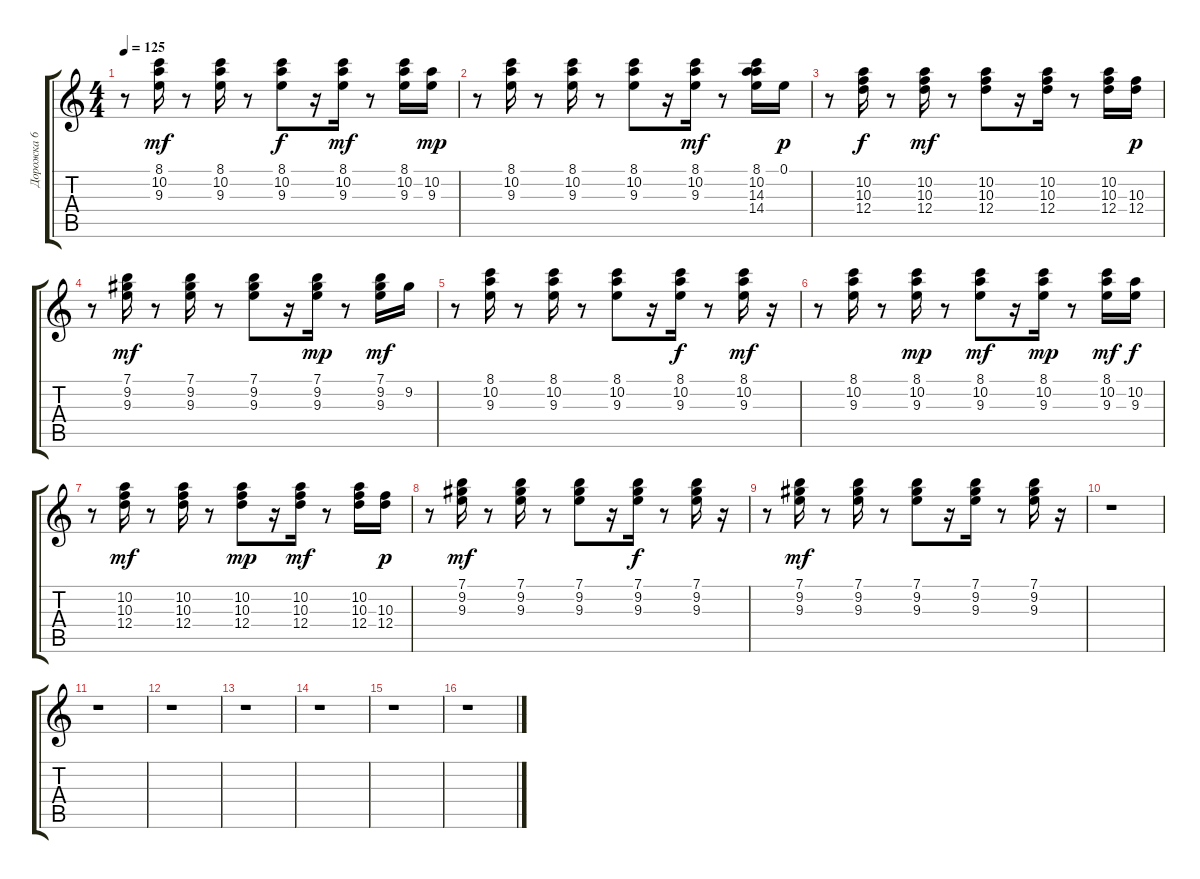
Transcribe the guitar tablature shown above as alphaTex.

\track ("Дорожка 6" "Дорожка 6") {instrument acousticguitarsteel}
\staff {score tabs}
\tuning (E4 B3 G3 D3 A2 E2) {hide}
\ts (4 4)
\tempo 125
\clef g2
\ks c
r.8{dy mp} (8.1 10.2 9.3).16{dy mf} r.8 (8.1 10.2 9.3).16 r.8 (8.1 10.2 9.3).8{dy f} r.16 (8.1 10.2 9.3).16{dy mf} r.8 (8.1 10.2 9.3).16 (10.2 9.3).16{dy mp} |
r.8 (8.1 10.2 9.3).16 r.8 (8.1 10.2 9.3).16 r.8 (8.1 10.2 9.3).8 r.16 (8.1 10.2 9.3).16{dy mf} r.8 (8.1 10.2 14.3 14.4).16 0.1.16{dy p} |
r.8 (10.2 10.3 12.4).16{dy f} r.8 (10.2 10.3 12.4).16{dy mf} r.8 (10.2 10.3 12.4).8 r.16 (10.2 10.3 12.4).16 r.8 (10.2 10.3 12.4).16 (10.3 12.4).16{dy p} |
r.8 (7.1 9.2 9.3).16{dy mf} r.8 (7.1 9.2 9.3).16 r.8 (7.1 9.2 9.3).8 r.16 (7.1 9.2 9.3).16{dy mp} r.8 (7.1 9.2 9.3).16{dy mf} 9.2.16 |
r.8 (8.1 10.2 9.3).16 r.8 (8.1 10.2 9.3).16 r.8 (8.1 10.2 9.3).8 r.16 (8.1 10.2 9.3).16{dy f} r.8 (8.1 10.2 9.3).16{dy mf} r.16 |
r.8 (8.1 10.2 9.3).16 r.8 (8.1 10.2 9.3).16{dy mp} r.8 (8.1 10.2 9.3).8{dy mf} r.16 (8.1 10.2 9.3).16{dy mp} r.8 (8.1 10.2 9.3).16{dy mf} (10.2 9.3).16{dy f} |
r.8 (10.2 10.3 12.4).16{dy mf} r.8 (10.2 10.3 12.4).16 r.8 (10.2 10.3 12.4).8{dy mp} r.16 (10.2 10.3 12.4).16{dy mf} r.8 (10.2 10.3 12.4).16 (10.3 12.4).16{dy p} |
r.8 (7.1 9.2 9.3).16{dy mf} r.8 (7.1 9.2 9.3).16 r.8 (7.1 9.2 9.3).8 r.16 (7.1 9.2 9.3).16{dy f} r.8 (7.1 9.2 9.3).16 r.16 |
r.8 (7.1 9.2 9.3).16{dy mf} r.8 (7.1 9.2 9.3).16 r.8 (7.1 9.2 9.3).8 r.16 (7.1 9.2 9.3).16 r.8 (7.1 9.2 9.3).16 r.16 |
r.1 |
r.1 |
r.1 |
r.1 |
r.1 |
r.1 |
r.1
